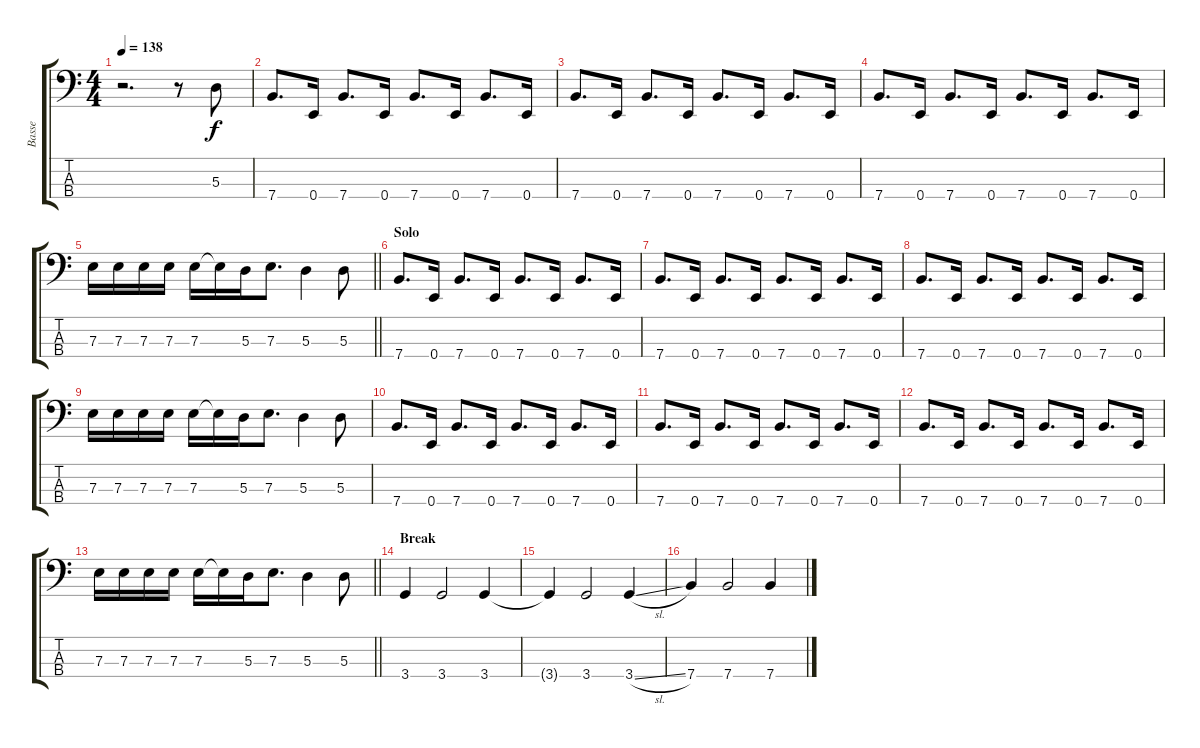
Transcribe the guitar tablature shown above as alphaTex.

\track ("Basse" "Basse") {instrument electricbasspick}
\staff {score tabs}
\tuning (G2 D2 A1 E1) {hide}
\ts (4 4)
\tempo 138
\clef f4
\ks c
r.2{d dy f} r.8 5.3.8 |
7.4.8{d} 0.4.16 7.4.8{d} 0.4.16 7.4.8{d} 0.4.16 7.4.8{d} 0.4.16 |
7.4.8{d} 0.4.16 7.4.8{d} 0.4.16 7.4.8{d} 0.4.16 7.4.8{d} 0.4.16 |
7.4.8{d} 0.4.16 7.4.8{d} 0.4.16 7.4.8{d} 0.4.16 7.4.8{d} 0.4.16 |
\barLineRight lightlight
7.3.16 7.3.16 7.3.16 7.3.16 7.3.16 7.3{t}.16 5.3.16 7.3.8{d} 5.3.4 5.3.8 |
\section ("" "Solo")
7.4.8{d} 0.4.16 7.4.8{d} 0.4.16 7.4.8{d} 0.4.16 7.4.8{d} 0.4.16 |
7.4.8{d} 0.4.16 7.4.8{d} 0.4.16 7.4.8{d} 0.4.16 7.4.8{d} 0.4.16 |
7.4.8{d} 0.4.16 7.4.8{d} 0.4.16 7.4.8{d} 0.4.16 7.4.8{d} 0.4.16 |
7.3.16 7.3.16 7.3.16 7.3.16 7.3.16 7.3{t}.16 5.3.16 7.3.8{d} 5.3.4 5.3.8 |
7.4.8{d} 0.4.16 7.4.8{d} 0.4.16 7.4.8{d} 0.4.16 7.4.8{d} 0.4.16 |
7.4.8{d} 0.4.16 7.4.8{d} 0.4.16 7.4.8{d} 0.4.16 7.4.8{d} 0.4.16 |
7.4.8{d} 0.4.16 7.4.8{d} 0.4.16 7.4.8{d} 0.4.16 7.4.8{d} 0.4.16 |
\barLineRight lightlight
7.3.16 7.3.16 7.3.16 7.3.16 7.3.16 7.3{t}.16 5.3.16 7.3.8{d} 5.3.4 5.3.8 |
\section ("" "Break")
3.4.4 3.4.2 3.4.4 |
3.4{t}.4 3.4.2 3.4{sl}.4 |
7.4.4 7.4.2 7.4.4
